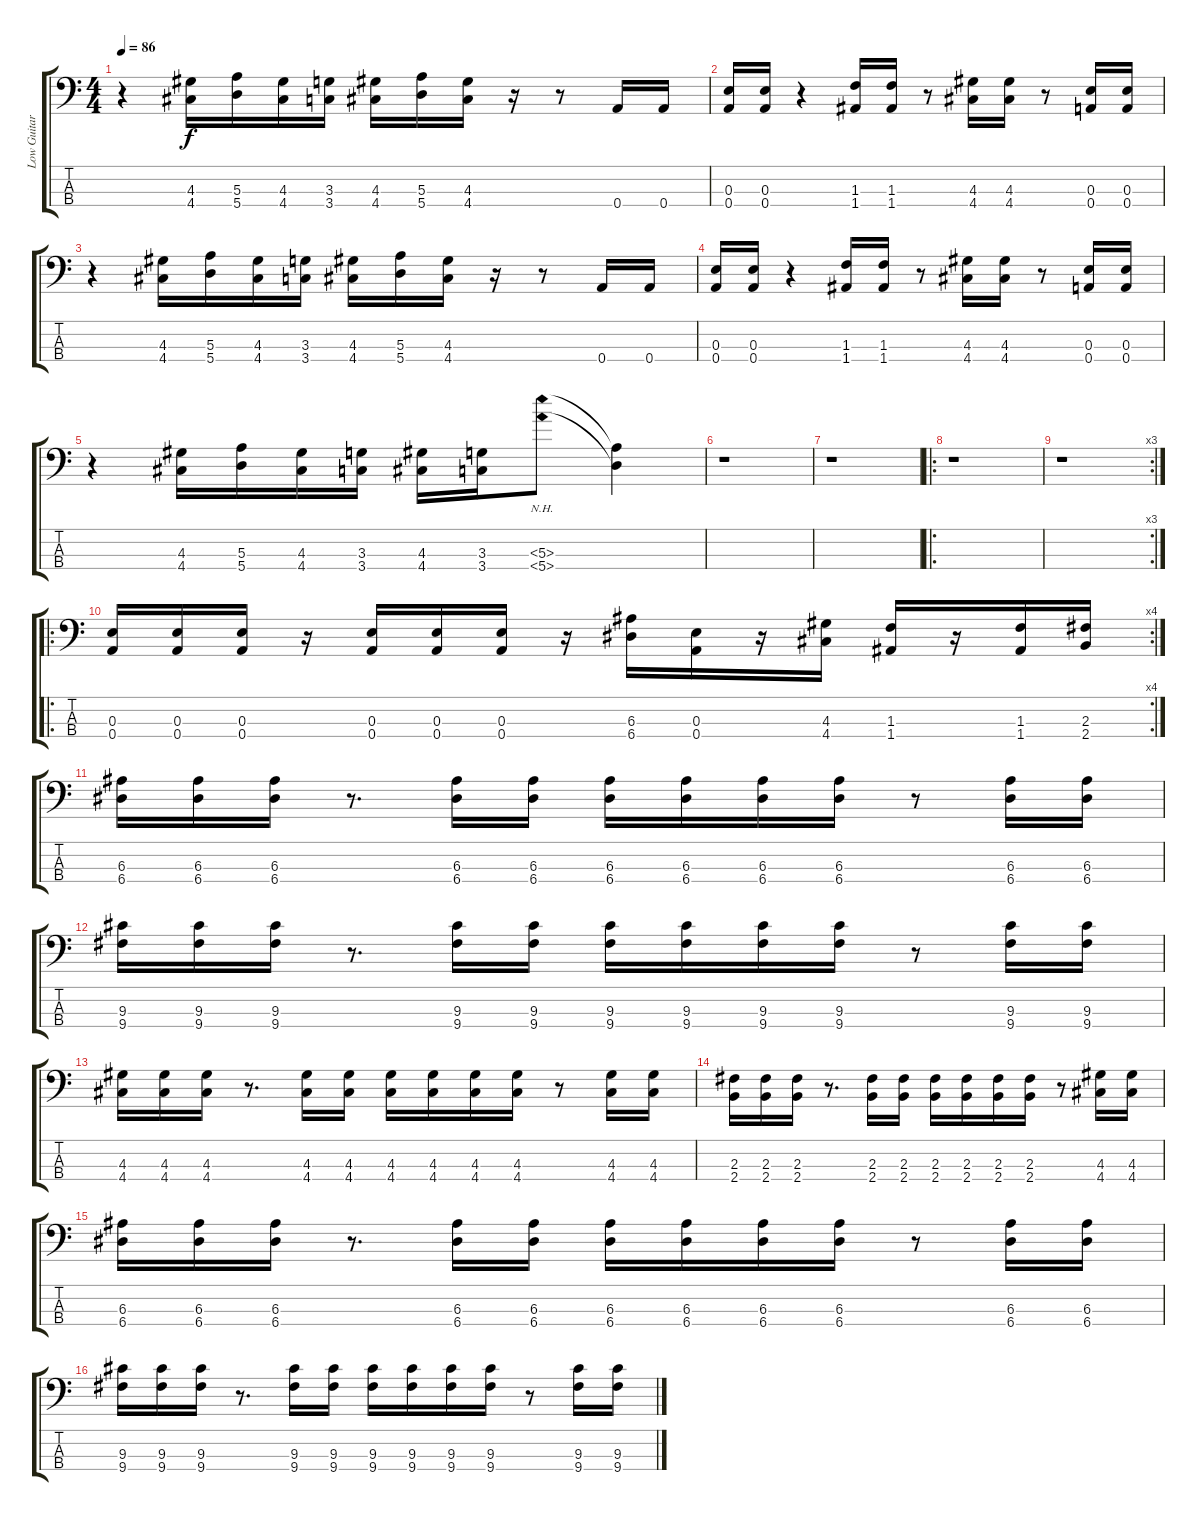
\track ("Low Guitar" "Low Guitar") {instrument overdrivenguitar}
\staff {score tabs}
\tuning (Db3 A2 E2 A1) {hide}
\ts (4 4)
\tempo 86
\clef f4
\ks c
r.4{dy f} (4.3 4.4).16 (5.3 5.4).16 (4.3 4.4).16 (3.3 3.4).16 (4.3 4.4).16 (5.3 5.4).16 (4.3 4.4).16 r.16 r.8 0.4.16 0.4.16 |
(0.3 0.4).16 (0.3 0.4).16 r.4 (1.3 1.4).16 (1.3 1.4).16 r.8 (4.3 4.4).16 (4.3 4.4).16 r.8 (0.3 0.4).16 (0.3 0.4).16 |
r.4 (4.3 4.4).16 (5.3 5.4).16 (4.3 4.4).16 (3.3 3.4).16 (4.3 4.4).16 (5.3 5.4).16 (4.3 4.4).16 r.16 r.8 0.4.16 0.4.16 |
(0.3 0.4).16 (0.3 0.4).16 r.4 (1.3 1.4).16 (1.3 1.4).16 r.8 (4.3 4.4).16 (4.3 4.4).16 r.8 (0.3 0.4).16 (0.3 0.4).16 |
r.4 (4.3 4.4).16 (5.3 5.4).16 (4.3 4.4).16 (3.3 3.4).16 (4.3 4.4).16 (3.3 3.4).16 (5.3{nh} 5.4{nh}).8 (5.3{t} 5.4{t}).4 |
r.1 |
r.1 |
\ro
r.1 |
\rc 3
r.1 |
\ro
\rc 4
(0.3 0.4).16 (0.3 0.4).16 (0.3 0.4).16 r.16 (0.3 0.4).16 (0.3 0.4).16 (0.3 0.4).16 r.16 (6.3 6.4).16 (0.3 0.4).16 r.16 (4.3 4.4).16 (1.3 1.4).16 r.16 (1.3 1.4).16 (2.3 2.4).16 |
(6.3 6.4).16 (6.3 6.4).16 (6.3 6.4).16 r.8{d} (6.3 6.4).16 (6.3 6.4).16 (6.3 6.4).16 (6.3 6.4).16 (6.3 6.4).16 (6.3 6.4).16 r.8 (6.3 6.4).16 (6.3 6.4).16 |
(9.3 9.4).16 (9.3 9.4).16 (9.3 9.4).16 r.8{d} (9.3 9.4).16 (9.3 9.4).16 (9.3 9.4).16 (9.3 9.4).16 (9.3 9.4).16 (9.3 9.4).16 r.8 (9.3 9.4).16 (9.3 9.4).16 |
(4.3 4.4).16 (4.3 4.4).16 (4.3 4.4).16 r.8{d} (4.3 4.4).16 (4.3 4.4).16 (4.3 4.4).16 (4.3 4.4).16 (4.3 4.4).16 (4.3 4.4).16 r.8 (4.3 4.4).16 (4.3 4.4).16 |
(2.3 2.4).16 (2.3 2.4).16 (2.3 2.4).16 r.8{d} (2.3 2.4).16 (2.3 2.4).16 (2.3 2.4).16 (2.3 2.4).16 (2.3 2.4).16 (2.3 2.4).16 r.8 (4.3 4.4).16 (4.3 4.4).16 |
(6.3 6.4).16 (6.3 6.4).16 (6.3 6.4).16 r.8{d} (6.3 6.4).16 (6.3 6.4).16 (6.3 6.4).16 (6.3 6.4).16 (6.3 6.4).16 (6.3 6.4).16 r.8 (6.3 6.4).16 (6.3 6.4).16 |
(9.3 9.4).16 (9.3 9.4).16 (9.3 9.4).16 r.8{d} (9.3 9.4).16 (9.3 9.4).16 (9.3 9.4).16 (9.3 9.4).16 (9.3 9.4).16 (9.3 9.4).16 r.8 (9.3 9.4).16 (9.3 9.4).16
